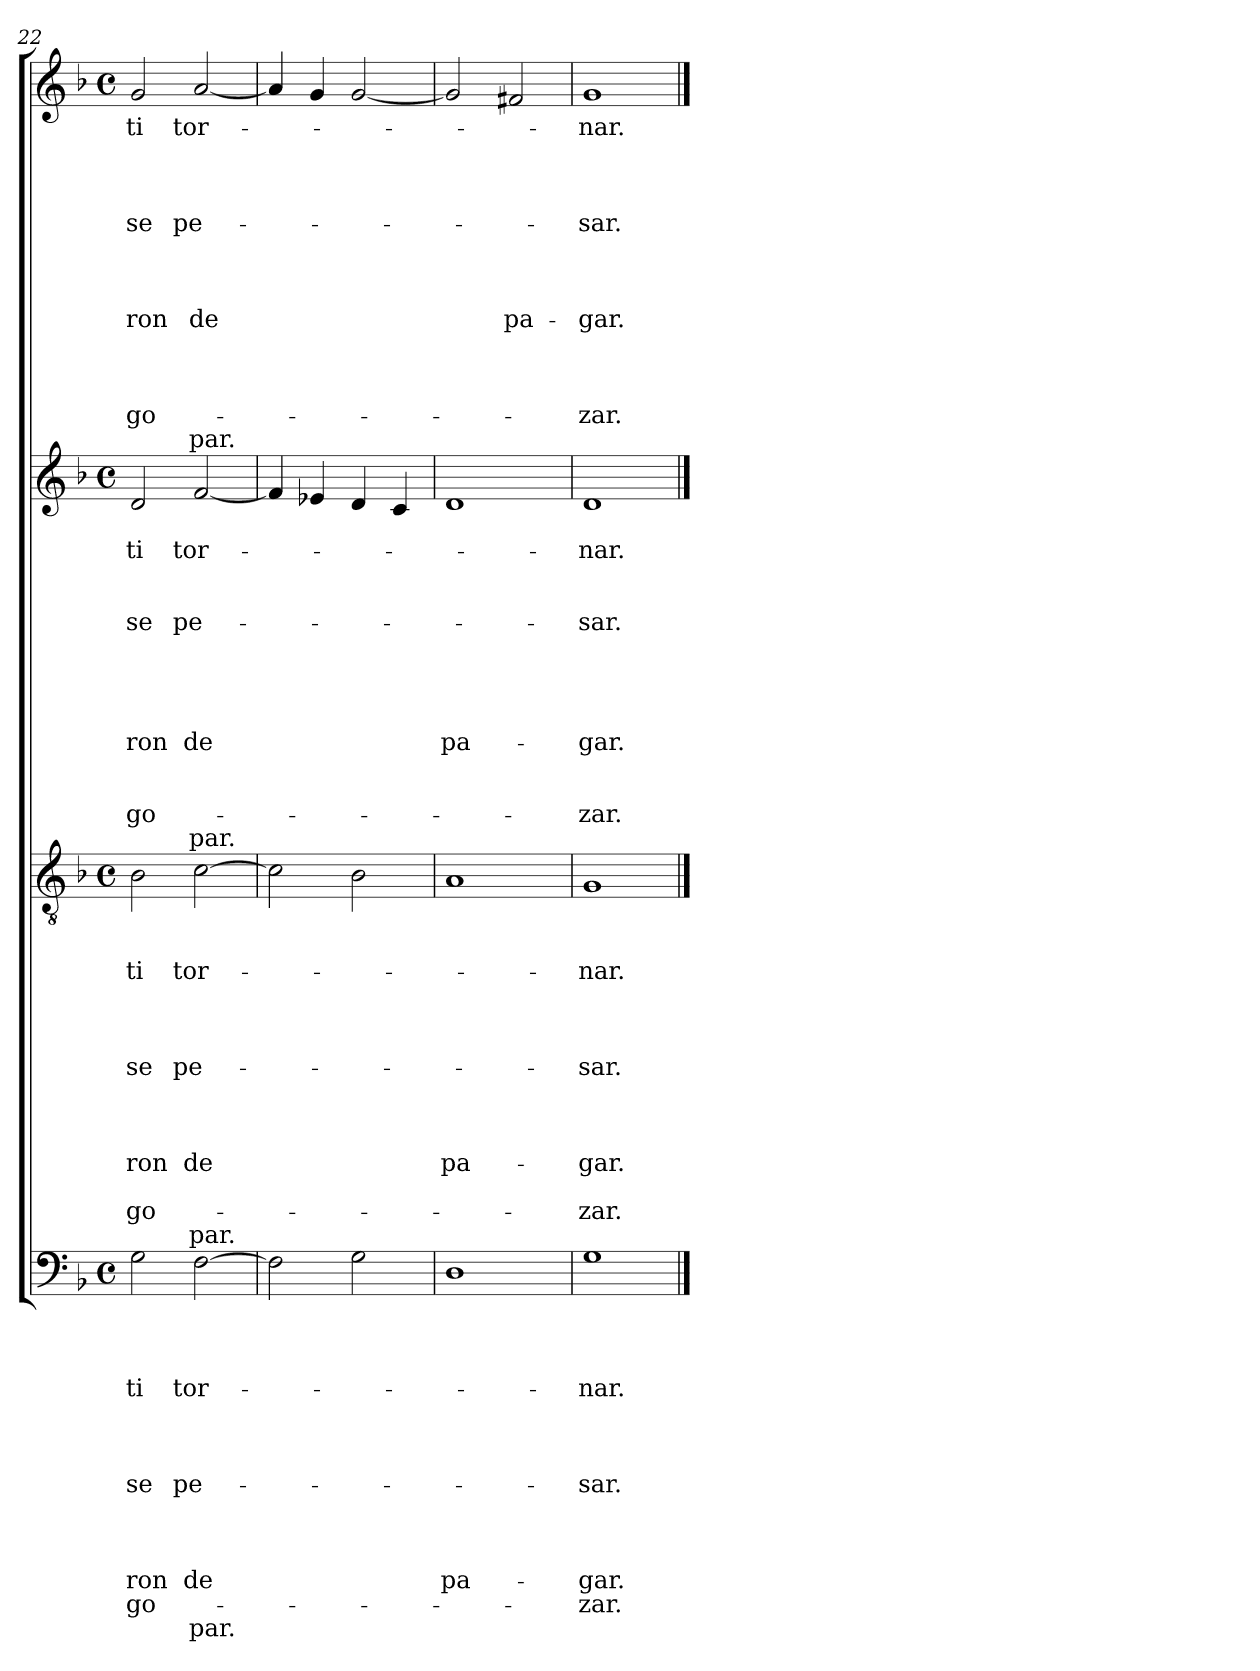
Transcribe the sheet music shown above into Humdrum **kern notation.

**kern	**text	**text	**text	**text	**text	**text	**text	**text	**text	**text	**text	**text	**text	**text	**kern	**text	**text	**text	**text	**text	**text	**text	**text	**text	**text	**text	**text	**text	**text	**kern	**text	**text	**text	**text	**text	**text	**text	**text	**text	**text	**text	**text	**text	**text	**kern	**text	**text	**text	**text	**text	**text	**text	**text	**text	**text	**text	**text	**text	**text
*part4	*part4	*part4	*part4	*part4	*part4	*part4	*part4	*part4	*part4	*part4	*part4	*part4	*part4	*part4	*part3	*part3	*part3	*part3	*part3	*part3	*part3	*part3	*part3	*part3	*part3	*part3	*part3	*part3	*part3	*part2	*part2	*part2	*part2	*part2	*part2	*part2	*part2	*part2	*part2	*part2	*part2	*part2	*part2	*part2	*part1	*part1	*part1	*part1	*part1	*part1	*part1	*part1	*part1	*part1	*part1	*part1	*part1	*part1	*part1
*staff4	*staff4	*staff4	*staff4	*staff4	*staff4	*staff4	*staff4	*staff4	*staff4	*staff4	*staff4	*staff4	*staff4	*staff4	*staff3	*staff3	*staff3	*staff3	*staff3	*staff3	*staff3	*staff3	*staff3	*staff3	*staff3	*staff3	*staff3	*staff3	*staff3	*staff2	*staff2	*staff2	*staff2	*staff2	*staff2	*staff2	*staff2	*staff2	*staff2	*staff2	*staff2	*staff2	*staff2	*staff2	*staff1	*staff1	*staff1	*staff1	*staff1	*staff1	*staff1	*staff1	*staff1	*staff1	*staff1	*staff1	*staff1	*staff1	*staff1
*clefF4	*	*	*	*	*	*	*	*	*	*	*	*	*	*	*clefGv2	*	*	*	*	*	*	*	*	*	*	*	*	*	*	*clefG2	*	*	*	*	*	*	*	*	*	*	*	*	*	*	*clefG2	*	*	*	*	*	*	*	*	*	*	*	*	*	*
*k[b-]	*	*	*	*	*	*	*	*	*	*	*	*	*	*	*k[b-]	*	*	*	*	*	*	*	*	*	*	*	*	*	*	*k[b-]	*	*	*	*	*	*	*	*	*	*	*	*	*	*	*k[b-]	*	*	*	*	*	*	*	*	*	*	*	*	*	*
*F:	*	*	*	*	*	*	*	*	*	*	*	*	*	*	*F:	*	*	*	*	*	*	*	*	*	*	*	*	*	*	*F:	*	*	*	*	*	*	*	*	*	*	*	*	*	*	*F:	*	*	*	*	*	*	*	*	*	*	*	*	*	*
*M4/4	*	*	*	*	*	*	*	*	*	*	*	*	*	*	*M4/4	*	*	*	*	*	*	*	*	*	*	*	*	*	*	*M4/4	*	*	*	*	*	*	*	*	*	*	*	*	*	*	*M4/4	*	*	*	*	*	*	*	*	*	*	*	*	*	*
*met(c)	*	*	*	*	*	*	*	*	*	*	*	*	*	*	*met(c)	*	*	*	*	*	*	*	*	*	*	*	*	*	*	*met(c)	*	*	*	*	*	*	*	*	*	*	*	*	*	*	*met(c)	*	*	*	*	*	*	*	*	*	*	*	*	*	*
=22	=22	=22	=22	=22	=22	=22	=22	=22	=22	=22	=22	=22	=22	=22	=22	=22	=22	=22	=22	=22	=22	=22	=22	=22	=22	=22	=22	=22	=22	=22	=22	=22	=22	=22	=22	=22	=22	=22	=22	=22	=22	=22	=22	=22	=22	=22	=22	=22	=22	=22	=22	=22	=22	=22	=22	=22	=22	=22	=22
2G\	.	.	.	ti	.	.	.	-se	.	.	.	-ron	go-	.	2B-\	.	.	ti	.	.	.	-se	.	.	.	-ron	.	go-	.	2d/	.	ti	.	.	-se	.	.	.	.	-ron	.	.	go-	.	2g/	ti	.	.	.	-se	.	.	.	-ron	.	.	.	go-	.
[2F\	.	.	.	tor-	.	.	.	pe-	.	.	.	de	.	par.	[2c\	.	.	tor-	.	.	.	pe-	.	.	.	de	.	.	par.	[2f/	.	tor-	.	.	pe-	.	.	.	.	de	.	.	.	par.	[2a/	tor-	.	.	.	pe-	.	.	.	de	.	.	.	.	par.
=23	=23	=23	=23	=23	=23	=23	=23	=23	=23	=23	=23	=23	=23	=23	=23	=23	=23	=23	=23	=23	=23	=23	=23	=23	=23	=23	=23	=23	=23	=23	=23	=23	=23	=23	=23	=23	=23	=23	=23	=23	=23	=23	=23	=23	=23	=23	=23	=23	=23	=23	=23	=23	=23	=23	=23	=23	=23	=23	=23
2F\]	.	.	.	.	.	.	.	.	.	.	.	.	.	.	2c\]	.	.	.	.	.	.	.	.	.	.	.	.	.	.	4f/]	.	.	.	.	.	.	.	.	.	.	.	.	.	.	4a/]	.	.	.	.	.	.	.	.	.	.	.	.	.	.
.	.	.	.	.	.	.	.	.	.	.	.	.	.	.	.	.	.	.	.	.	.	.	.	.	.	.	.	.	.	4e-X/	.	.	.	.	.	.	.	.	.	.	.	.	.	.	4g/	.	.	.	.	.	.	.	.	.	.	.	.	.	.
2G\	.	.	.	.	.	.	.	.	.	.	.	.	.	.	2B-\	.	.	.	.	.	.	.	.	.	.	.	.	.	.	4d/	.	.	.	.	.	.	.	.	.	.	.	.	.	.	[2g/	.	.	.	.	.	.	.	.	.	.	.	.	.	.
.	.	.	.	.	.	.	.	.	.	.	.	.	.	.	.	.	.	.	.	.	.	.	.	.	.	.	.	.	.	4c/	.	.	.	.	.	.	.	.	.	.	.	.	.	.	.	.	.	.	.	.	.	.	.	.	.	.	.	.	.
=24	=24	=24	=24	=24	=24	=24	=24	=24	=24	=24	=24	=24	=24	=24	=24	=24	=24	=24	=24	=24	=24	=24	=24	=24	=24	=24	=24	=24	=24	=24	=24	=24	=24	=24	=24	=24	=24	=24	=24	=24	=24	=24	=24	=24	=24	=24	=24	=24	=24	=24	=24	=24	=24	=24	=24	=24	=24	=24	=24
1D	.	.	.	.	.	.	.	.	.	.	.	pa-	.	.	1A	.	.	.	.	.	.	.	.	.	.	pa-	.	.	.	1d	.	.	.	.	.	.	.	.	.	pa-	.	.	.	.	2g/]	.	.	.	.	.	.	.	.	.	.	.	.	.	.
.	.	.	.	.	.	.	.	.	.	.	.	.	.	.	.	.	.	.	.	.	.	.	.	.	.	.	.	.	.	.	.	.	.	.	.	.	.	.	.	.	.	.	.	.	2f#X/	.	.	.	.	.	.	.	.	pa-	.	.	.	.	.
=25	=25	=25	=25	=25	=25	=25	=25	=25	=25	=25	=25	=25	=25	=25	=25	=25	=25	=25	=25	=25	=25	=25	=25	=25	=25	=25	=25	=25	=25	=25	=25	=25	=25	=25	=25	=25	=25	=25	=25	=25	=25	=25	=25	=25	=25	=25	=25	=25	=25	=25	=25	=25	=25	=25	=25	=25	=25	=25	=25
1G	.	.	.	-nar.	.	.	.	-sar.	.	.	.	-gar.	-zar.	.	1G	.	.	-nar.	.	.	.	-sar.	.	.	.	-gar.	.	-zar.	.	1d	.	-nar.	.	.	-sar.	.	.	.	.	-gar.	.	.	-zar.	.	1g	-nar.	.	.	.	-sar.	.	.	.	-gar.	.	.	.	-zar.	.
==	==	==	==	==	==	==	==	==	==	==	==	==	==	==	==	==	==	==	==	==	==	==	==	==	==	==	==	==	==	==	==	==	==	==	==	==	==	==	==	==	==	==	==	==	==	==	==	==	==	==	==	==	==	==	==	==	==	==	==
*-	*-	*-	*-	*-	*-	*-	*-	*-	*-	*-	*-	*-	*-	*-	*-	*-	*-	*-	*-	*-	*-	*-	*-	*-	*-	*-	*-	*-	*-	*-	*-	*-	*-	*-	*-	*-	*-	*-	*-	*-	*-	*-	*-	*-	*-	*-	*-	*-	*-	*-	*-	*-	*-	*-	*-	*-	*-	*-	*-
